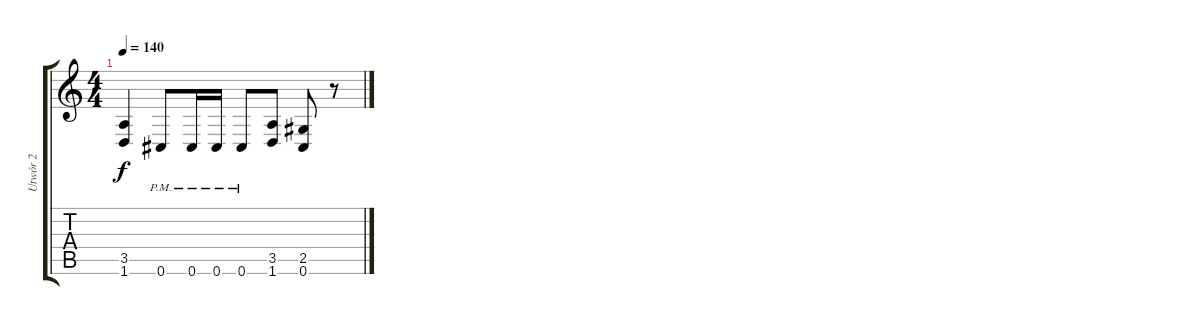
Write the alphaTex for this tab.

\track ("Utwór 2" "Utwór 2") {instrument distortionguitar}
\staff {score tabs}
\tuning (Db4 Ab3 E3 B2 Gb2 Db2) {hide}
\ts (4 4)
\tempo 140
\clef g2
\ks c
(3.5 1.6).4{dy f} 0.6{pm}.8 0.6{pm}.16 0.6{pm}.16 0.6{pm}.8 (3.5 1.6).8 (2.5 0.6).8 r.8
